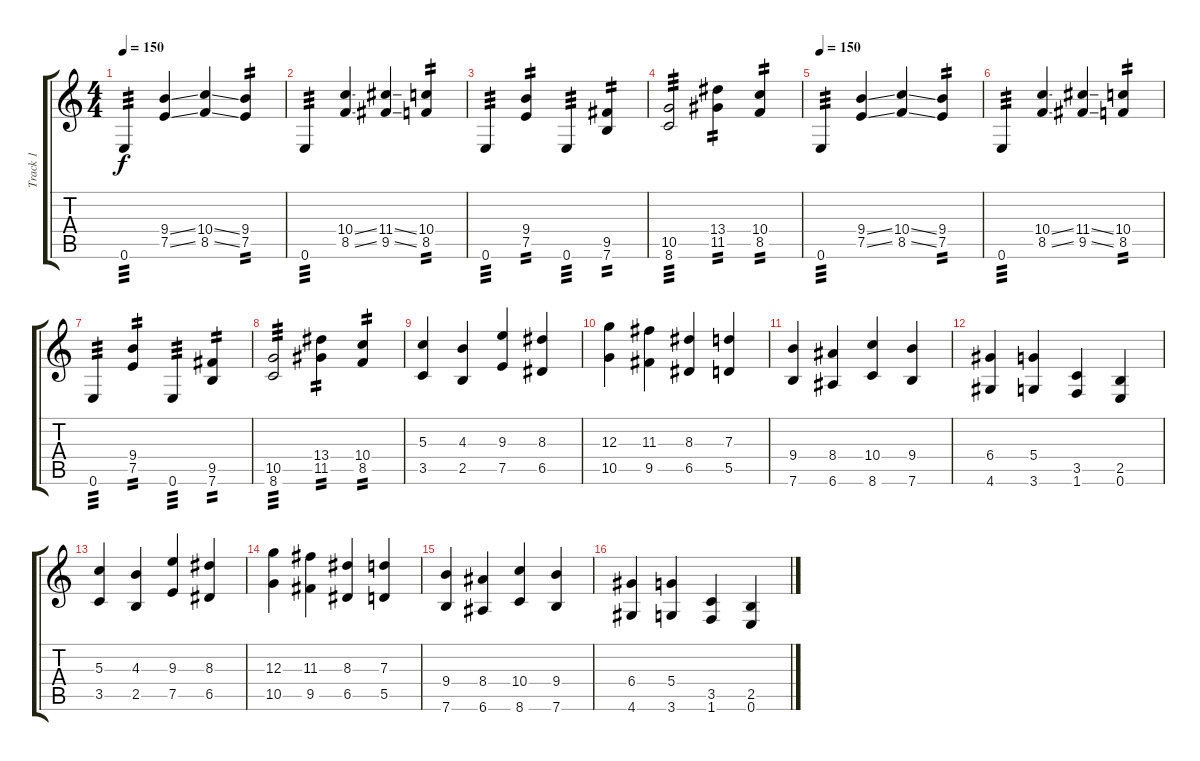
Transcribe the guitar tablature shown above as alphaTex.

\track ("Track 1" "Track 1") {instrument distortionguitar}
\staff {score tabs}
\tuning (E4 B3 G3 D3 A2 E2) {hide}
\ts (4 4)
\tempo 150
\clef g2
\ks c
0.6.4{tp 3 dy f} (9.4{ss} 7.5{ss}).4 (10.4{ss} 8.5{ss}).4 (9.4 7.5).4{tp 2} |
0.6.4{tp 3} (10.4{ss} 8.5{ss}).4 (11.4{ss} 9.5{ss}).4 (10.4 8.5).4{tp 2} |
0.6.4{tp 3} (9.4 7.5).4{tp 2} 0.6.4{tp 3} (9.5 7.6).4{tp 2} |
(10.5 8.6).2{tp 3} (13.4 11.5).4{tp 2} (10.4 8.5).4{tp 2} |
\tempo 150
0.6.4{tp 3} (9.4{ss} 7.5{ss}).4 (10.4{ss} 8.5{ss}).4 (9.4 7.5).4{tp 2} |
0.6.4{tp 3} (10.4{ss} 8.5{ss}).4 (11.4{ss} 9.5{ss}).4 (10.4 8.5).4{tp 2} |
0.6.4{tp 3} (9.4 7.5).4{tp 2} 0.6.4{tp 3} (9.5 7.6).4{tp 2} |
(10.5 8.6).2{tp 3} (13.4 11.5).4{tp 2} (10.4 8.5).4{tp 2} |
(5.3 3.5).4 (4.3 2.5).4 (9.3 7.5).4 (8.3 6.5).4 |
(12.3 10.5).4 (11.3 9.5).4 (8.3 6.5).4 (7.3 5.5).4 |
(9.4 7.6).4 (8.4 6.6).4 (10.4 8.6).4 (9.4 7.6).4 |
(6.4 4.6).4 (5.4 3.6).4 (3.5 1.6).4 (2.5 0.6).4 |
(5.3 3.5).4 (4.3 2.5).4 (9.3 7.5).4 (8.3 6.5).4 |
(12.3 10.5).4 (11.3 9.5).4 (8.3 6.5).4 (7.3 5.5).4 |
(9.4 7.6).4 (8.4 6.6).4 (10.4 8.6).4 (9.4 7.6).4 |
(6.4 4.6).4 (5.4 3.6).4 (3.5 1.6).4 (2.5 0.6).4
